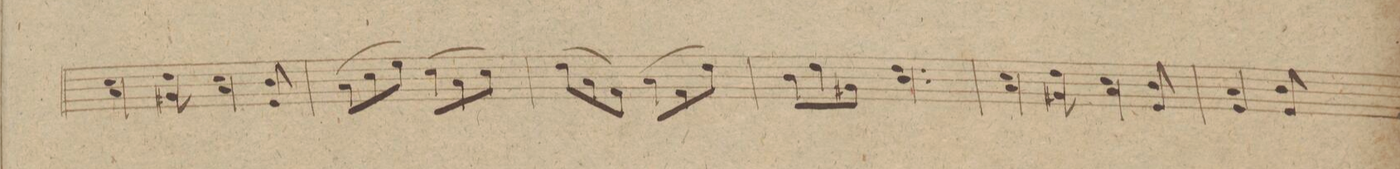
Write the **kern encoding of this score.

**kern	**dynam
*I"Violino IIdo	*
*clefG2	*
*k[]	*
*M6/8	*
4a\ 4cc	.
8g#X\ 8dd	.
4a\ 4cc	.
8e/ 8b	.
=31	=31
(8a\L	.
8cc\	.
8ee\J)	.
(8cc\L	.
8a\	.
8cc\J)	.
=32	=32
(8dd\L	.
8a\	.
8f\J)	.
(8b\L	.
8f\	.
8dd\J)	.
=33	=33
8b\L	.
8dd\	.
8g#X\J	.
4.b\ 4.dd	.
=34	=34
4a\ 4cc	.
8g#X\ 8dd	.
4a\ 4cc	.
8e/ 8b	.
=35	=35
4e/ 4a	.
8e/ 8b	.
*-	*-
